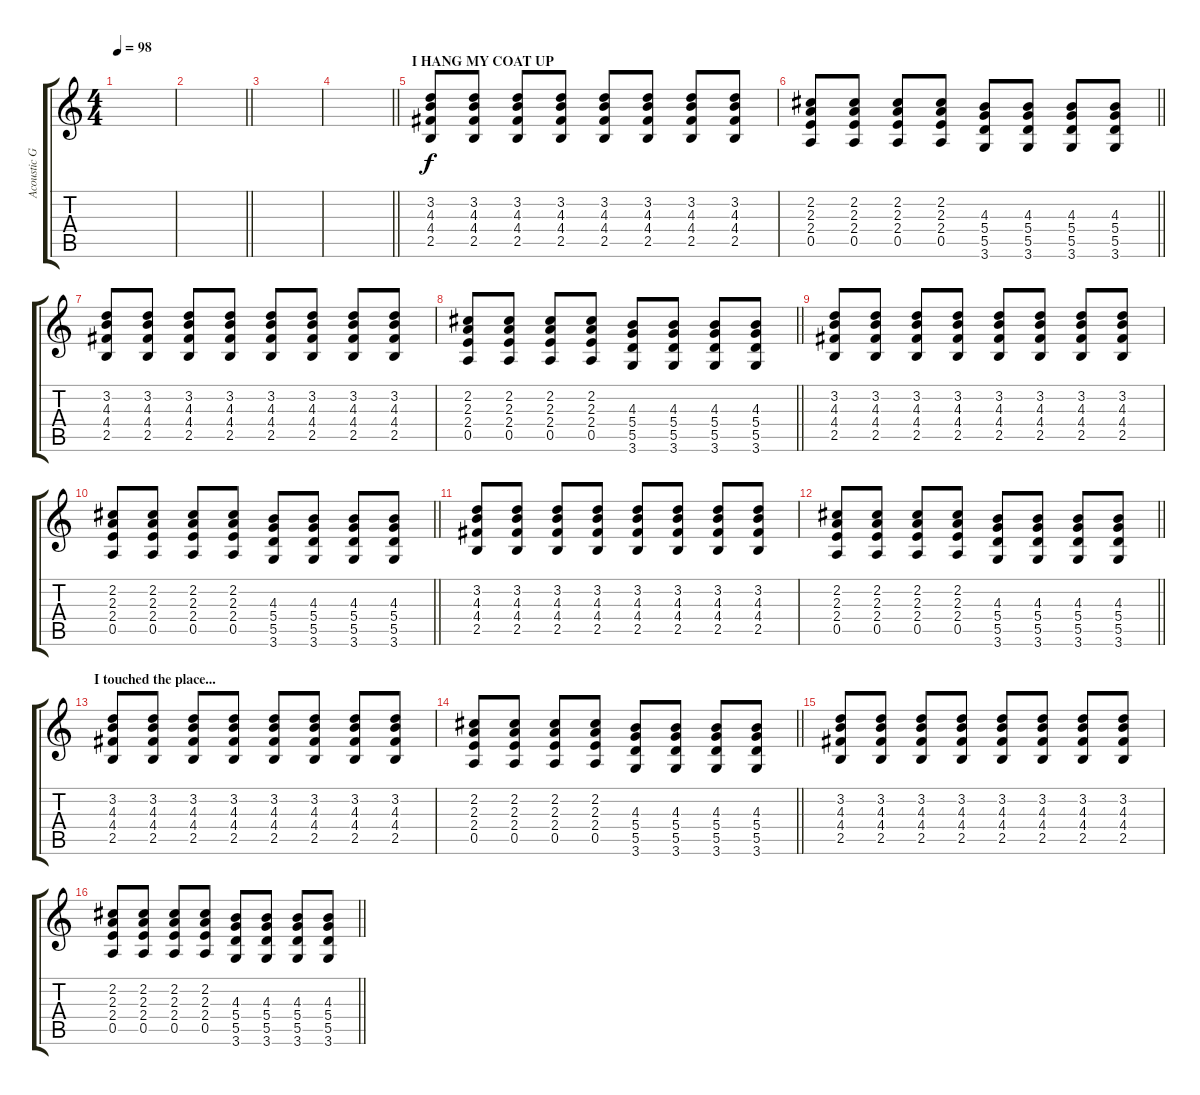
\track ("Acoustic Guitar #2" "Acoustic G") {instrument acousticguitarsteel}
\staff {score tabs}
\tuning (E4 B3 G3 D3 A2 E2) {hide}
\ts (4 4)
\tempo 98
\clef g2
\ks c
|
\barLineRight lightlight
|
|
\barLineRight lightlight
|
\section ("" "I HANG MY COAT UP")
(3.2 4.3 4.4 2.5).8 (3.2 4.3 4.4 2.5).8 (3.2 4.3 4.4 2.5).8 (3.2 4.3 4.4 2.5).8 (3.2 4.3 4.4 2.5).8 (3.2 4.3 4.4 2.5).8 (3.2 4.3 4.4 2.5).8 (3.2 4.3 4.4 2.5).8 |
\barLineRight lightlight
(2.2 2.3 2.4 0.5).8 (2.2 2.3 2.4 0.5).8 (2.2 2.3 2.4 0.5).8 (2.2 2.3 2.4 0.5).8 (4.3 5.4 5.5 3.6).8 (4.3 5.4 5.5 3.6).8 (4.3 5.4 5.5 3.6).8 (4.3 5.4 5.5 3.6).8 |
(3.2 4.3 4.4 2.5).8 (3.2 4.3 4.4 2.5).8 (3.2 4.3 4.4 2.5).8 (3.2 4.3 4.4 2.5).8 (3.2 4.3 4.4 2.5).8 (3.2 4.3 4.4 2.5).8 (3.2 4.3 4.4 2.5).8 (3.2 4.3 4.4 2.5).8 |
\barLineRight lightlight
(2.2 2.3 2.4 0.5).8 (2.2 2.3 2.4 0.5).8 (2.2 2.3 2.4 0.5).8 (2.2 2.3 2.4 0.5).8 (4.3 5.4 5.5 3.6).8 (4.3 5.4 5.5 3.6).8 (4.3 5.4 5.5 3.6).8 (4.3 5.4 5.5 3.6).8 |
(3.2 4.3 4.4 2.5).8 (3.2 4.3 4.4 2.5).8 (3.2 4.3 4.4 2.5).8 (3.2 4.3 4.4 2.5).8 (3.2 4.3 4.4 2.5).8 (3.2 4.3 4.4 2.5).8 (3.2 4.3 4.4 2.5).8 (3.2 4.3 4.4 2.5).8 |
\barLineRight lightlight
(2.2 2.3 2.4 0.5).8 (2.2 2.3 2.4 0.5).8 (2.2 2.3 2.4 0.5).8 (2.2 2.3 2.4 0.5).8 (4.3 5.4 5.5 3.6).8 (4.3 5.4 5.5 3.6).8 (4.3 5.4 5.5 3.6).8 (4.3 5.4 5.5 3.6).8 |
(3.2 4.3 4.4 2.5).8 (3.2 4.3 4.4 2.5).8 (3.2 4.3 4.4 2.5).8 (3.2 4.3 4.4 2.5).8 (3.2 4.3 4.4 2.5).8 (3.2 4.3 4.4 2.5).8 (3.2 4.3 4.4 2.5).8 (3.2 4.3 4.4 2.5).8 |
\barLineRight lightlight
(2.2 2.3 2.4 0.5).8 (2.2 2.3 2.4 0.5).8 (2.2 2.3 2.4 0.5).8 (2.2 2.3 2.4 0.5).8 (4.3 5.4 5.5 3.6).8 (4.3 5.4 5.5 3.6).8 (4.3 5.4 5.5 3.6).8 (4.3 5.4 5.5 3.6).8 |
\section ("" "I touched the place...")
(3.2 4.3 4.4 2.5).8 (3.2 4.3 4.4 2.5).8 (3.2 4.3 4.4 2.5).8 (3.2 4.3 4.4 2.5).8 (3.2 4.3 4.4 2.5).8 (3.2 4.3 4.4 2.5).8 (3.2 4.3 4.4 2.5).8 (3.2 4.3 4.4 2.5).8 |
\barLineRight lightlight
(2.2 2.3 2.4 0.5).8 (2.2 2.3 2.4 0.5).8 (2.2 2.3 2.4 0.5).8 (2.2 2.3 2.4 0.5).8 (4.3 5.4 5.5 3.6).8 (4.3 5.4 5.5 3.6).8 (4.3 5.4 5.5 3.6).8 (4.3 5.4 5.5 3.6).8 |
(3.2 4.3 4.4 2.5).8 (3.2 4.3 4.4 2.5).8 (3.2 4.3 4.4 2.5).8 (3.2 4.3 4.4 2.5).8 (3.2 4.3 4.4 2.5).8 (3.2 4.3 4.4 2.5).8 (3.2 4.3 4.4 2.5).8 (3.2 4.3 4.4 2.5).8 |
\barLineRight lightlight
(2.2 2.3 2.4 0.5).8 (2.2 2.3 2.4 0.5).8 (2.2 2.3 2.4 0.5).8 (2.2 2.3 2.4 0.5).8 (4.3 5.4 5.5 3.6).8 (4.3 5.4 5.5 3.6).8 (4.3 5.4 5.5 3.6).8 (4.3 5.4 5.5 3.6).8
